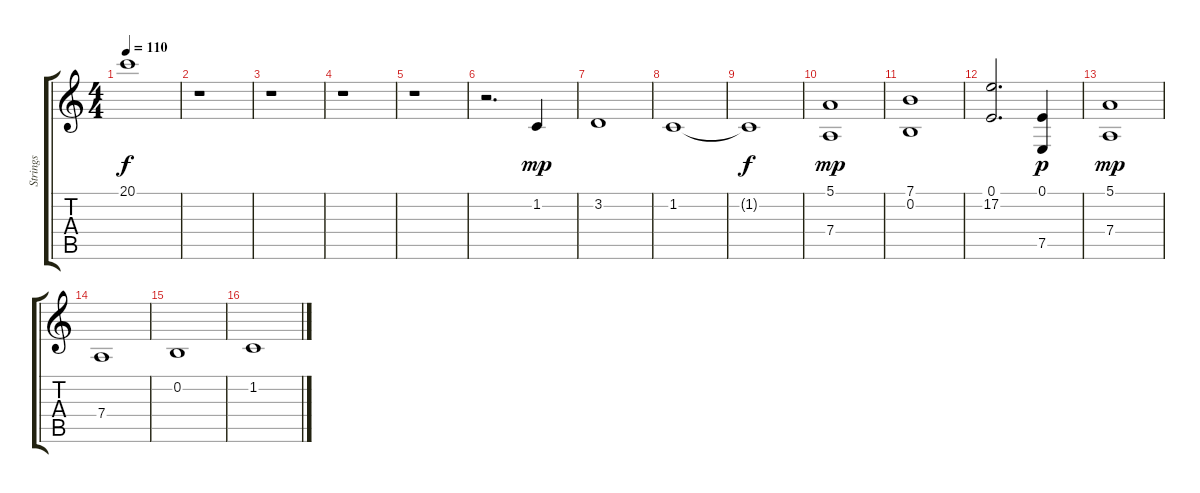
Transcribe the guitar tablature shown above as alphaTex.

\track ("Strings" "Strings") {instrument synthstrings1}
\staff {score tabs}
\tuning (E4 B3 G3 D3 A2 E2) {hide}
\ts (4 4)
\tempo 110
\clef g2
\ks c
20.1{t}.1{dy f} |
r.1 |
r.1 |
r.1 |
r.1 |
r.2{d} 1.2.4{dy mp} |
3.2.1 |
1.2.1 |
1.2{t}.1{dy f} |
(5.1 7.4).1{dy mp} |
(7.1 0.2).1 |
(0.1 17.2).2{d} (0.1 7.5).4{dy p} |
(5.1 7.4).1{dy mp} |
7.4.1 |
0.2.1 |
1.2.1
